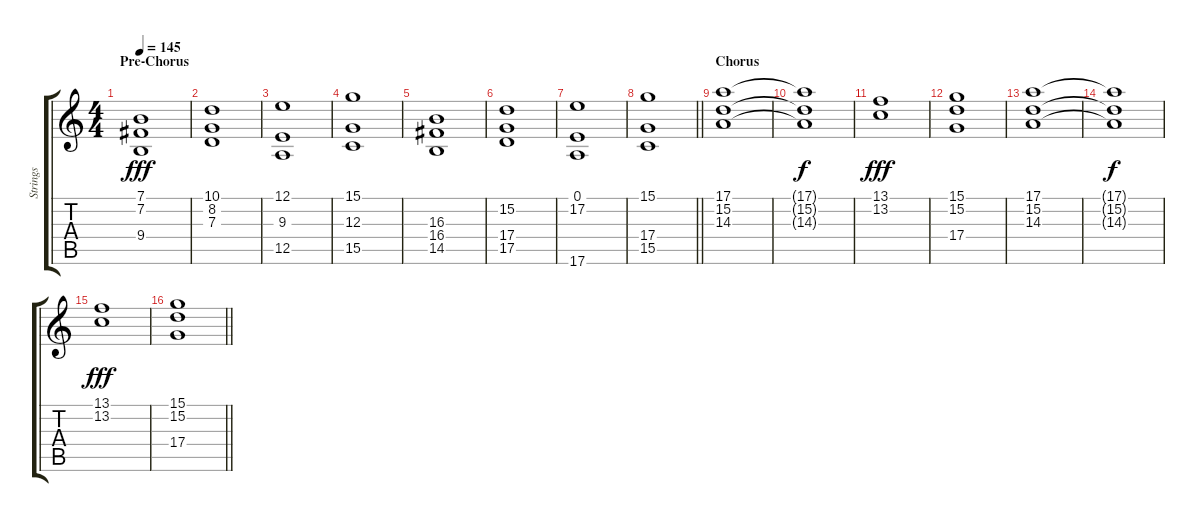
\track ("Strings" "Strings") {instrument pad2warm}
\staff {score tabs}
\tuning (E4 B3 G3 D3 A2 E2) {hide}
\ts (4 4)
\section ("" "Pre-Chorus")
\tempo 145
\clef g2
\ks c
(7.1 7.2 9.4).1{dy fff} |
(10.1 8.2 7.3).1 |
(12.1 9.3 12.5).1 |
(15.1 12.3 15.5).1 |
(16.3 16.4 14.5).1 |
(15.2 17.4 17.5).1 |
(0.1 17.2 17.6).1 |
\barLineRight lightlight
(15.1 17.4 15.5).1 |
\section ("" "Chorus")
(17.1 15.2 14.3).1 |
(17.1{t} 15.2{t} 14.3{t}).1{dy f} |
(13.1 13.2).1{dy fff} |
(15.1 15.2 17.4).1 |
(17.1 15.2 14.3).1 |
(17.1{t} 15.2{t} 14.3{t}).1{dy f} |
(13.1 13.2).1{dy fff} |
\barLineRight lightlight
(15.1 15.2 17.4).1
